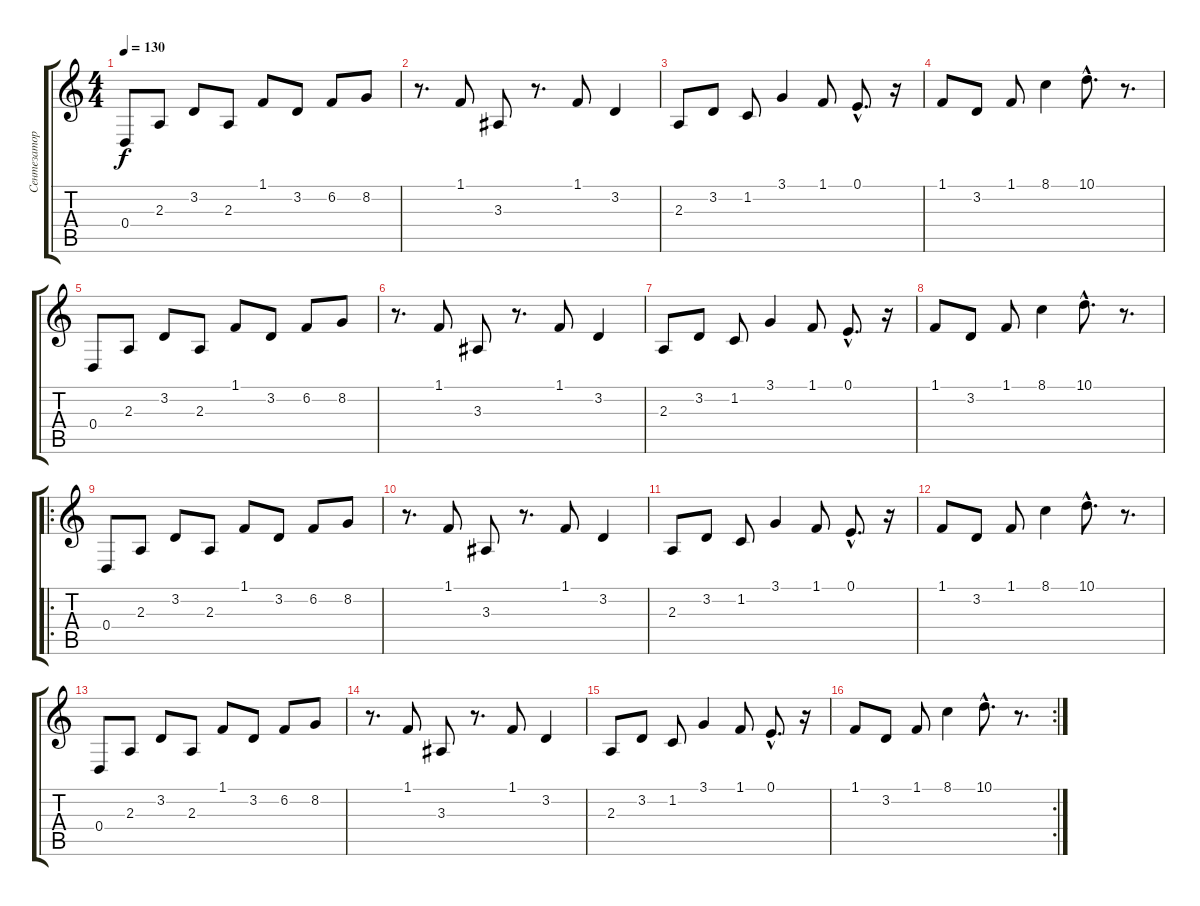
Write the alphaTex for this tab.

\track ("Сентезатор" "Сентезатор") {instrument brightacousticpiano}
\staff {score tabs}
\tuning (E4 B3 G3 D3 A2 E2) {hide}
\ts (4 4)
\tempo 130
\clef g2
\ks c
0.4.8{dy f instrument brightacousticpiano} 2.3.8 3.2.8 2.3.8 1.1.8 3.2.8 6.2.8 8.2.8 |
r.8{d} 1.1.8 3.3.8 r.8{d} 1.1.8 3.2.4 |
2.3.8 3.2.8 1.2.8 3.1.4 1.1.8 0.1{hac}.8{d} r.16 |
1.1.8 3.2.8 1.1.8 8.1.4 10.1{hac}.8{d} r.8{d} |
0.4.8 2.3.8 3.2.8 2.3.8 1.1.8 3.2.8 6.2.8 8.2.8 |
r.8{d} 1.1.8 3.3.8 r.8{d} 1.1.8 3.2.4 |
2.3.8 3.2.8 1.2.8 3.1.4 1.1.8 0.1{hac}.8{d} r.16 |
1.1.8 3.2.8 1.1.8 8.1.4 10.1{hac}.8{d} r.8{d} |
\ro
0.4.8 2.3.8 3.2.8 2.3.8 1.1.8 3.2.8 6.2.8 8.2.8 |
r.8{d} 1.1.8 3.3.8 r.8{d} 1.1.8 3.2.4 |
2.3.8 3.2.8 1.2.8 3.1.4 1.1.8 0.1{hac}.8{d} r.16 |
1.1.8 3.2.8 1.1.8 8.1.4 10.1{hac}.8{d} r.8{d} |
0.4.8 2.3.8 3.2.8 2.3.8 1.1.8 3.2.8 6.2.8 8.2.8 |
r.8{d} 1.1.8 3.3.8 r.8{d} 1.1.8 3.2.4 |
2.3.8 3.2.8 1.2.8 3.1.4 1.1.8 0.1{hac}.8{d} r.16 |
\rc 2
1.1.8 3.2.8 1.1.8 8.1.4 10.1{hac}.8{d} r.8{d}
